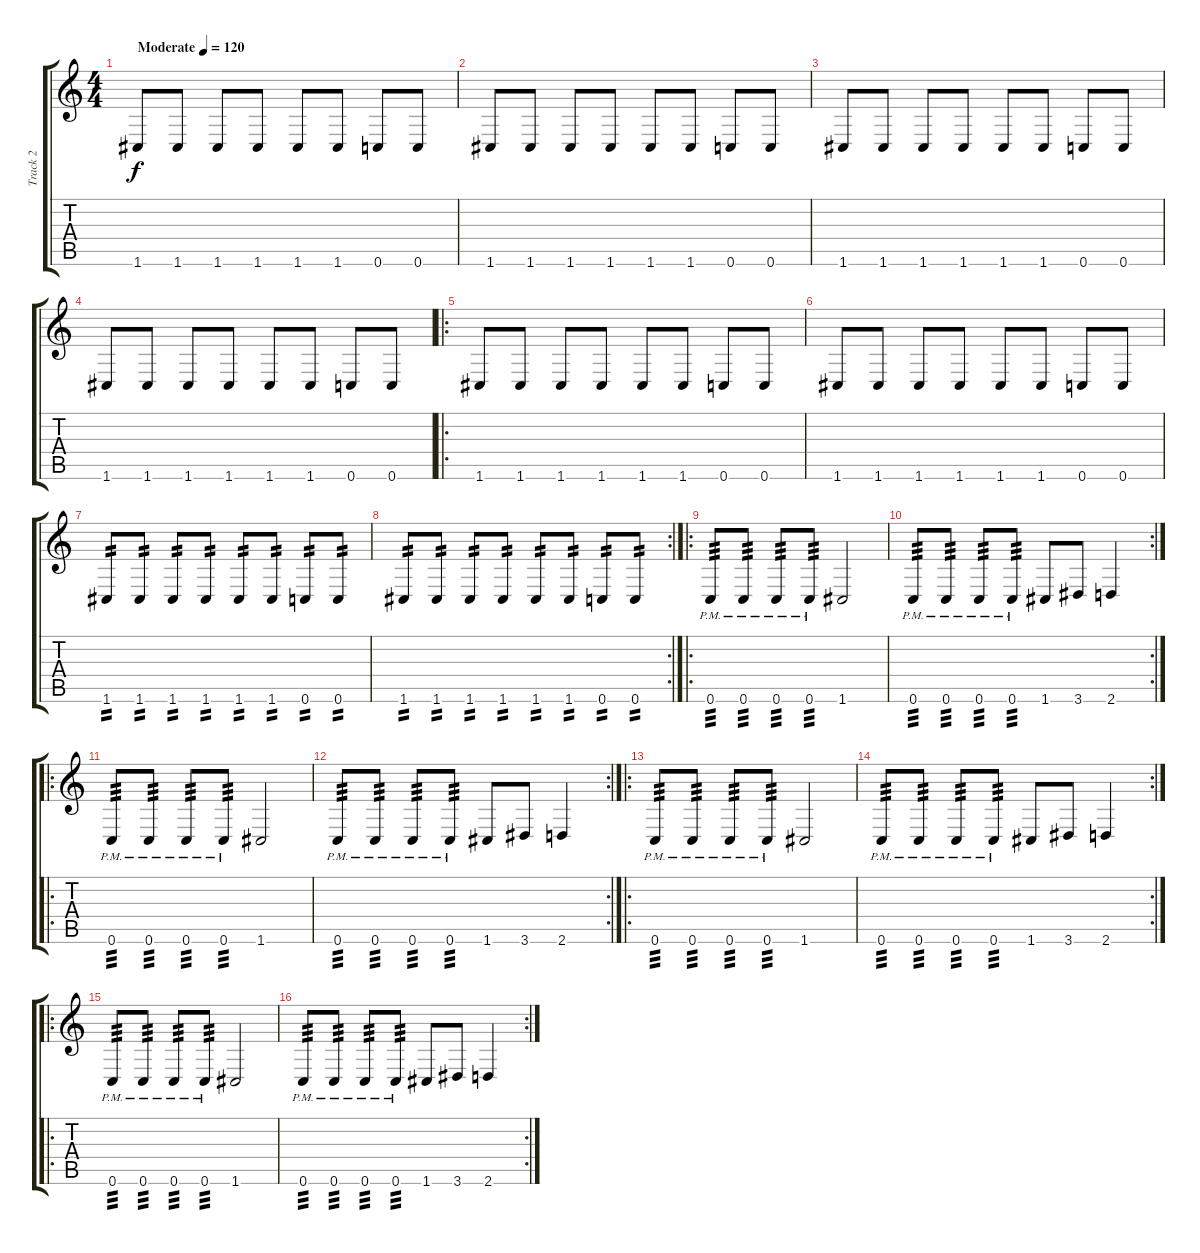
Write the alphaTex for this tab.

\track ("Track 2" "Track 2") {instrument distortionguitar}
\staff {score tabs}
\tuning (C4 G3 Eb3 Bb2 F2 C2) {hide}
\ts (4 4)
\tempo (120 "Moderate")
\clef g2
\ks c
1.6.8{dy f instrument distortionguitar} 1.6.8 1.6.8 1.6.8 1.6.8 1.6.8 0.6.8 0.6.8 |
1.6.8 1.6.8 1.6.8 1.6.8 1.6.8 1.6.8 0.6.8 0.6.8 |
1.6.8 1.6.8 1.6.8 1.6.8 1.6.8 1.6.8 0.6.8 0.6.8 |
1.6.8 1.6.8 1.6.8 1.6.8 1.6.8 1.6.8 0.6.8 0.6.8 |
\ro
1.6.8 1.6.8 1.6.8 1.6.8 1.6.8 1.6.8 0.6.8 0.6.8 |
1.6.8 1.6.8 1.6.8 1.6.8 1.6.8 1.6.8 0.6.8 0.6.8 |
1.6.8{tp 2} 1.6.8{tp 2} 1.6.8{tp 2} 1.6.8{tp 2} 1.6.8{tp 2} 1.6.8{tp 2} 0.6.8{tp 2} 0.6.8{tp 2} |
\rc 2
1.6.8{tp 2} 1.6.8{tp 2} 1.6.8{tp 2} 1.6.8{tp 2} 1.6.8{tp 2} 1.6.8{tp 2} 0.6.8{tp 2} 0.6.8{tp 2} |
\ro
0.6{pm}.8{tp 3} 0.6{pm}.8{tp 3} 0.6{pm}.8{tp 3} 0.6{pm}.8{tp 3} 1.6.2 |
\rc 2
0.6{pm}.8{tp 3} 0.6{pm}.8{tp 3} 0.6{pm}.8{tp 3} 0.6{pm}.8{tp 3} 1.6.8 3.6.8 2.6.4 |
\ro
0.6{pm}.8{tp 3} 0.6{pm}.8{tp 3} 0.6{pm}.8{tp 3} 0.6{pm}.8{tp 3} 1.6.2 |
\rc 2
0.6{pm}.8{tp 3} 0.6{pm}.8{tp 3} 0.6{pm}.8{tp 3} 0.6{pm}.8{tp 3} 1.6.8 3.6.8 2.6.4 |
\ro
0.6{pm}.8{tp 3} 0.6{pm}.8{tp 3} 0.6{pm}.8{tp 3} 0.6{pm}.8{tp 3} 1.6.2 |
\rc 2
0.6{pm}.8{tp 3} 0.6{pm}.8{tp 3} 0.6{pm}.8{tp 3} 0.6{pm}.8{tp 3} 1.6.8 3.6.8 2.6.4 |
\ro
0.6{pm}.8{tp 3} 0.6{pm}.8{tp 3} 0.6{pm}.8{tp 3} 0.6{pm}.8{tp 3} 1.6.2 |
\rc 2
0.6{pm}.8{tp 3} 0.6{pm}.8{tp 3} 0.6{pm}.8{tp 3} 0.6{pm}.8{tp 3} 1.6.8 3.6.8 2.6.4
